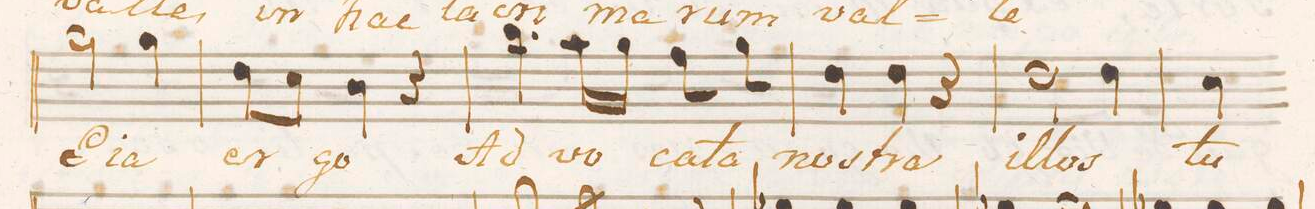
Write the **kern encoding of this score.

**kern	**text
*I"Basso.	*
*clefF4	*
*k[b-e-]	*
*M3/4	*
2B-\	E-
4B-\	-ia
=30	=30
8F\L	er-
8E-\J	.
4D\	-go
4r	.
=31	=31
4.d\	Ad-
16c\LL	-vo-
16B-\JJ	.
8A\	-ca-
8B-\	-ta
=32	=32
4F\	no-
4F\	-stra
4r	.
=33	=33
2F\	il-
4F\	-los
=34	=34
4E-\	tu-
*-	*-
